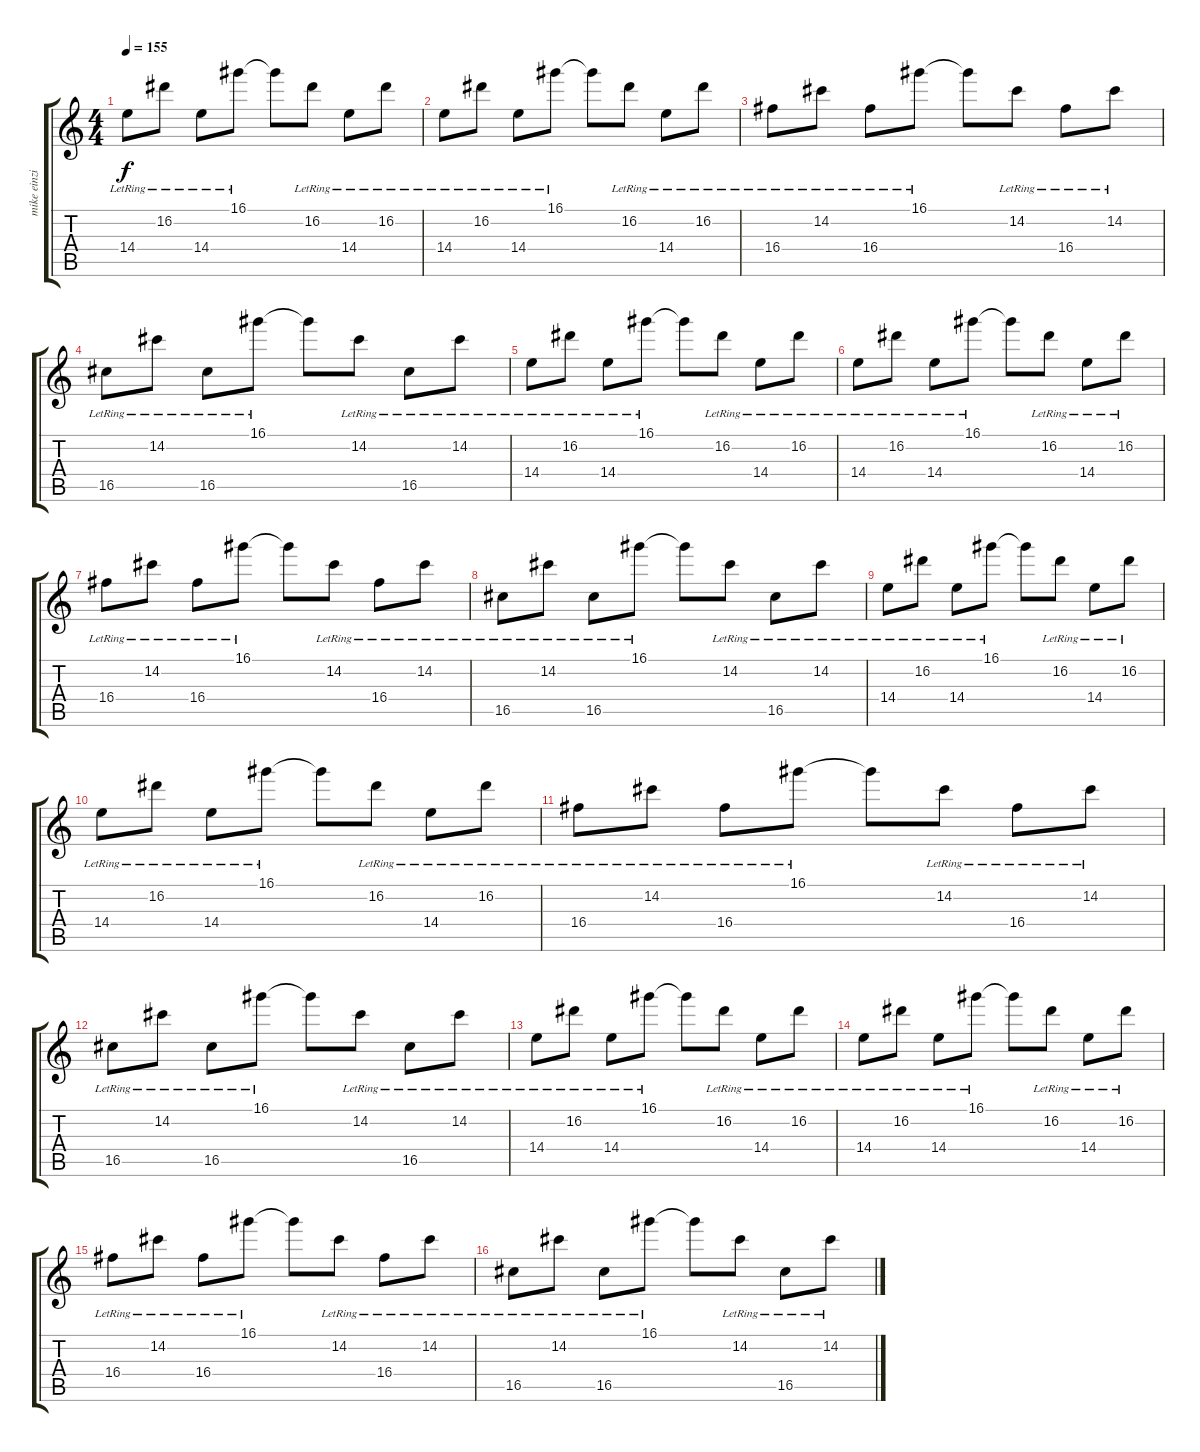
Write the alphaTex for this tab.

\track ("mike einziger" "mike einzi") {instrument electricguitarclean}
\staff {score tabs}
\tuning (E4 B3 G3 D3 A2 E2) {hide}
\ts (4 4)
\tempo 155
\clef g2
\ks c
14.4{lr}.8{dy f} 16.2{lr}.8 14.4{lr}.8 16.1{lr}.8 16.1{t}.8 16.2{lr}.8 14.4{lr}.8 16.2{lr}.8 |
14.4{lr}.8 16.2{lr}.8 14.4{lr}.8 16.1{lr}.8 16.1{t}.8 16.2{lr}.8 14.4{lr}.8 16.2{lr}.8 |
16.4{lr}.8 14.2{lr}.8 16.4{lr}.8 16.1{lr}.8 16.1{t}.8 14.2{lr}.8 16.4{lr}.8 14.2{lr}.8 |
16.5{lr}.8 14.2{lr}.8 16.5{lr}.8 16.1{lr}.8 16.1{t}.8 14.2{lr}.8 16.5{lr}.8 14.2{lr}.8 |
14.4{lr}.8 16.2{lr}.8 14.4{lr}.8 16.1{lr}.8 16.1{t}.8 16.2{lr}.8 14.4{lr}.8 16.2{lr}.8 |
14.4{lr}.8 16.2{lr}.8 14.4{lr}.8 16.1{lr}.8 16.1{t}.8 16.2{lr}.8 14.4{lr}.8 16.2{lr}.8 |
16.4{lr}.8 14.2{lr}.8 16.4{lr}.8 16.1{lr}.8 16.1{t}.8 14.2{lr}.8 16.4{lr}.8 14.2{lr}.8 |
16.5{lr}.8 14.2{lr}.8 16.5{lr}.8 16.1{lr}.8 16.1{t}.8 14.2{lr}.8 16.5{lr}.8 14.2{lr}.8 |
14.4{lr}.8 16.2{lr}.8 14.4{lr}.8 16.1{lr}.8 16.1{t}.8 16.2{lr}.8 14.4{lr}.8 16.2{lr}.8 |
14.4{lr}.8 16.2{lr}.8 14.4{lr}.8 16.1{lr}.8 16.1{t}.8 16.2{lr}.8 14.4{lr}.8 16.2{lr}.8 |
16.4{lr}.8 14.2{lr}.8 16.4{lr}.8 16.1{lr}.8 16.1{t}.8 14.2{lr}.8 16.4{lr}.8 14.2{lr}.8 |
16.5{lr}.8 14.2{lr}.8 16.5{lr}.8 16.1{lr}.8 16.1{t}.8 14.2{lr}.8 16.5{lr}.8 14.2{lr}.8 |
14.4{lr}.8 16.2{lr}.8 14.4{lr}.8 16.1{lr}.8 16.1{t}.8 16.2{lr}.8 14.4{lr}.8 16.2{lr}.8 |
14.4{lr}.8 16.2{lr}.8 14.4{lr}.8 16.1{lr}.8 16.1{t}.8 16.2{lr}.8 14.4{lr}.8 16.2{lr}.8 |
16.4{lr}.8 14.2{lr}.8 16.4{lr}.8 16.1{lr}.8 16.1{t}.8 14.2{lr}.8 16.4{lr}.8 14.2{lr}.8 |
16.5{lr}.8 14.2{lr}.8 16.5{lr}.8 16.1{lr}.8 16.1{t}.8 14.2{lr}.8 16.5{lr}.8 14.2{lr}.8
